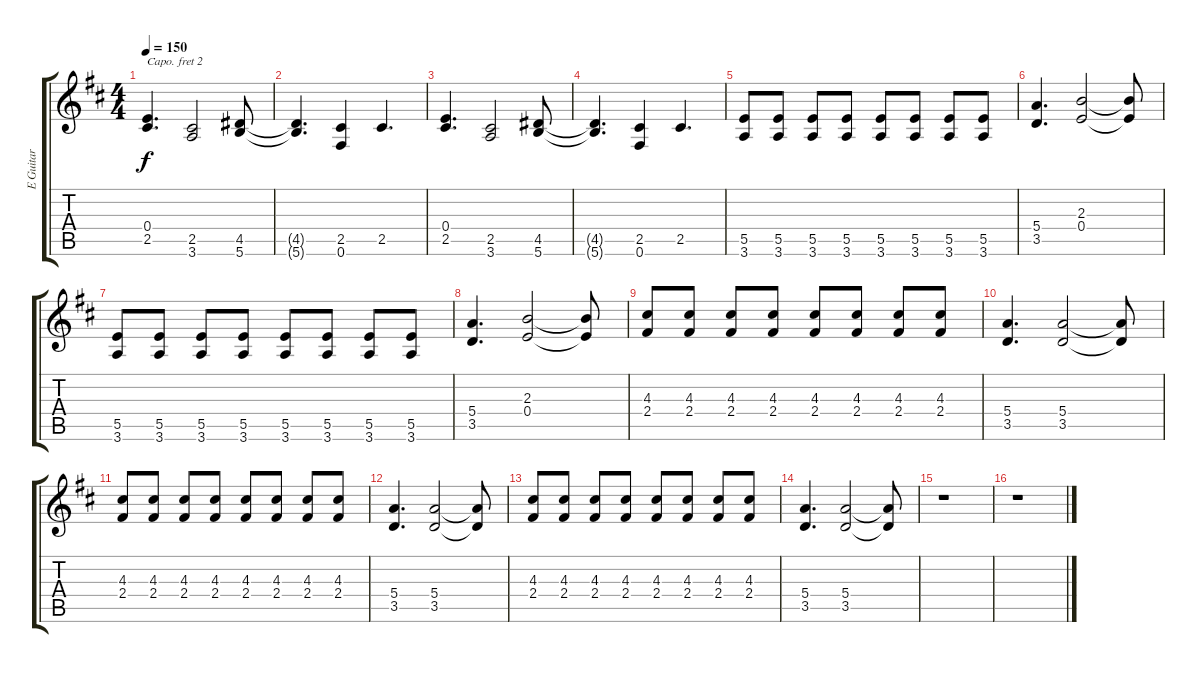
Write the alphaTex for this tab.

\track ("E Guitar" "E Guitar") {instrument overdrivenguitar}
\staff {score tabs}
\capo 2
\tuning (E4 B3 G3 D3 A2 E2) {hide}
\ts (4 4)
\tempo 150
\clef g2
\ks d
(0.4 2.5).4{d dy f} (2.5 3.6).2 (4.5 5.6).8 |
(4.5{t} 5.6{t}).4{d} (2.5 0.6).4 2.5.4{d} |
(0.4 2.5).4{d} (2.5 3.6).2 (4.5 5.6).8 |
(4.5{t} 5.6{t}).4{d} (2.5 0.6).4 2.5.4{d} |
(5.5 3.6).8{instrument overdrivenguitar} (5.5 3.6).8 (5.5 3.6).8 (5.5 3.6).8 (5.5 3.6).8 (5.5 3.6).8 (5.5 3.6).8 (5.5 3.6).8 |
(5.4 3.5).4{d} (2.3 0.4).2 (2.3{t} 0.4{t}).8 |
(5.5 3.6).8 (5.5 3.6).8 (5.5 3.6).8 (5.5 3.6).8 (5.5 3.6).8 (5.5 3.6).8 (5.5 3.6).8 (5.5 3.6).8 |
(5.4 3.5).4{d} (2.3 0.4).2 (2.3{t} 0.4{t}).8 |
(4.3 2.4).8 (4.3 2.4).8 (4.3 2.4).8 (4.3 2.4).8 (4.3 2.4).8 (4.3 2.4).8 (4.3 2.4).8 (4.3 2.4).8 |
(5.4 3.5).4{d} (5.4 3.5).2 (5.4{t} 3.5{t}).8 |
(4.3 2.4).8 (4.3 2.4).8 (4.3 2.4).8 (4.3 2.4).8 (4.3 2.4).8 (4.3 2.4).8 (4.3 2.4).8 (4.3 2.4).8 |
(5.4 3.5).4{d} (5.4 3.5).2 (5.4{t} 3.5{t}).8 |
(4.3 2.4).8 (4.3 2.4).8 (4.3 2.4).8 (4.3 2.4).8 (4.3 2.4).8 (4.3 2.4).8 (4.3 2.4).8 (4.3 2.4).8 |
(5.4 3.5).4{d} (5.4 3.5).2 (5.4{t} 3.5{t}).8 |
r.1 |
r.1{instrument overdrivenguitar}
